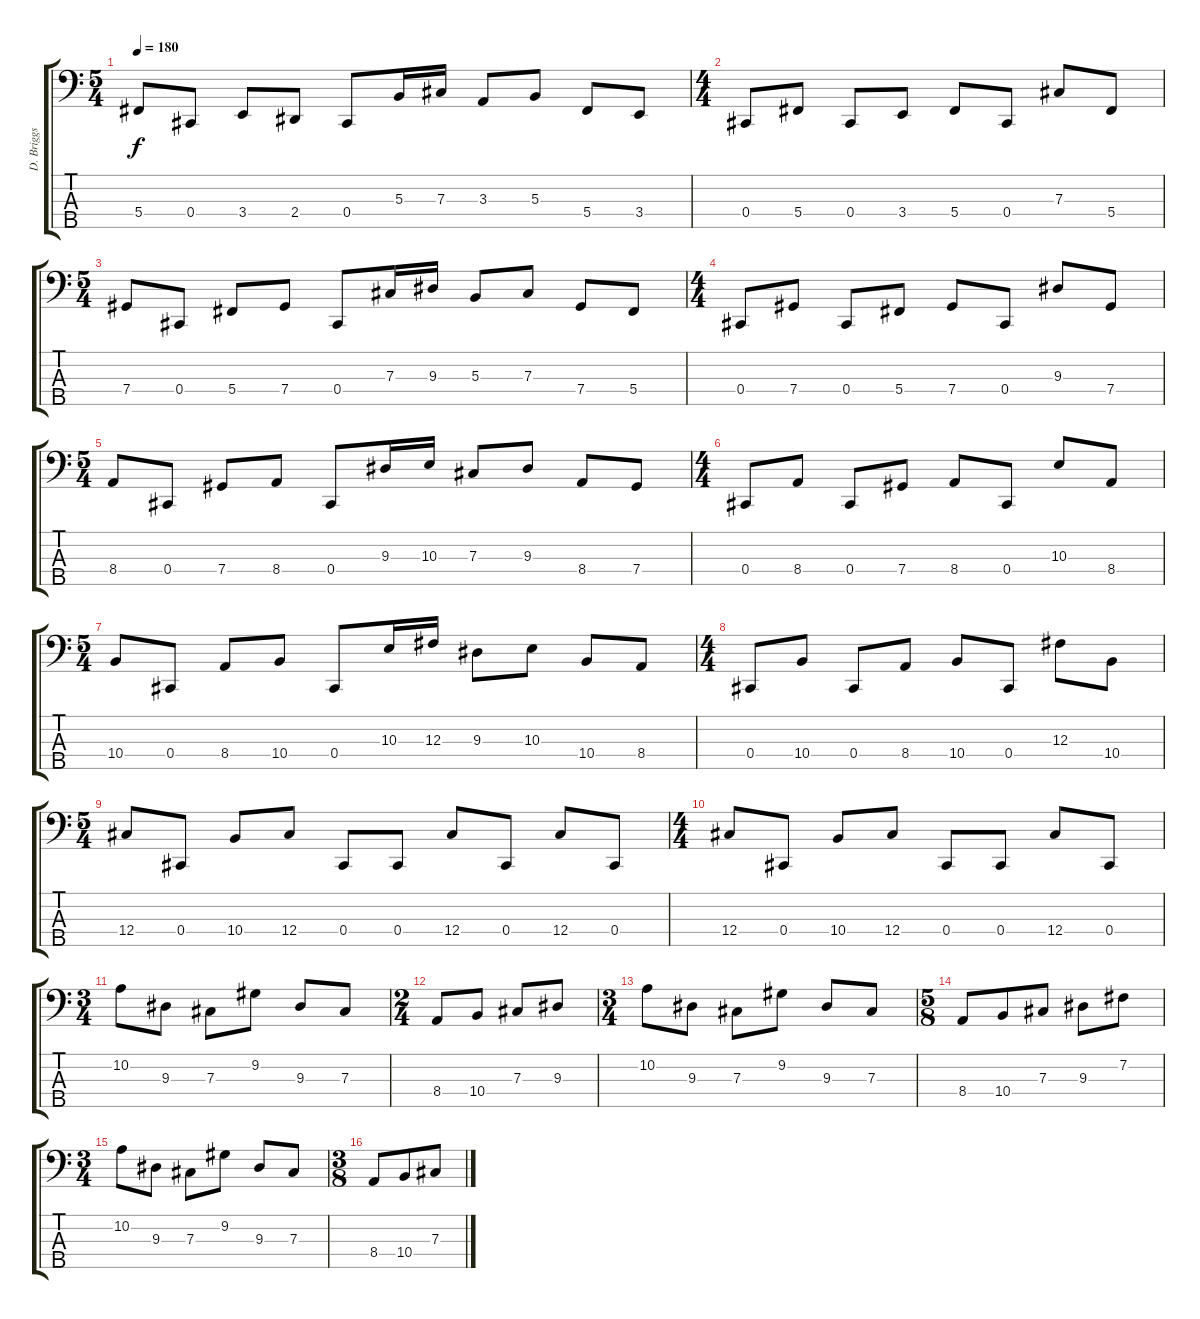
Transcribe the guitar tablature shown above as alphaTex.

\track ("D. Briggs Bass" "D. Briggs ") {instrument electricbassfinger}
\staff {score tabs}
\tuning (E2 B1 Gb1 Db1 Ab0) {hide}
\ts (5 4)
\tempo 180
\clef f4
\ks c
5.4.8{dy f} 0.4.8 3.4.8 2.4.8 0.4.8 5.3.16 7.3.16 3.3.8 5.3.8 5.4.8 3.4.8 |
\ts (4 4)
0.4.8 5.4.8 0.4.8 3.4.8 5.4.8 0.4.8 7.3.8 5.4.8 |
\ts (5 4)
7.4.8 0.4.8 5.4.8 7.4.8 0.4.8 7.3.16 9.3.16 5.3.8 7.3.8 7.4.8 5.4.8 |
\ts (4 4)
0.4.8 7.4.8 0.4.8 5.4.8 7.4.8 0.4.8 9.3.8 7.4.8 |
\ts (5 4)
8.4.8 0.4.8 7.4.8 8.4.8 0.4.8 9.3.16 10.3.16 7.3.8 9.3.8 8.4.8 7.4.8 |
\ts (4 4)
0.4.8 8.4.8 0.4.8 7.4.8 8.4.8 0.4.8 10.3.8 8.4.8 |
\ts (5 4)
10.4.8 0.4.8 8.4.8 10.4.8 0.4.8 10.3.16 12.3.16 9.3.8 10.3.8 10.4.8 8.4.8 |
\ts (4 4)
0.4.8 10.4.8 0.4.8 8.4.8 10.4.8 0.4.8 12.3.8 10.4.8 |
\ts (5 4)
12.4.8 0.4.8 10.4.8 12.4.8 0.4.8 0.4.8 12.4.8 0.4.8 12.4.8 0.4.8 |
\ts (4 4)
12.4.8 0.4.8 10.4.8 12.4.8 0.4.8 0.4.8 12.4.8 0.4.8 |
\ts (3 4)
10.2.8 9.3.8 7.3.8 9.2.8 9.3.8 7.3.8 |
\ts (2 4)
8.4.8 10.4.8 7.3.8 9.3.8 |
\ts (3 4)
10.2.8 9.3.8 7.3.8 9.2.8 9.3.8 7.3.8 |
\ts (5 8)
8.4.8 10.4.8 7.3.8 9.3.8 7.2.8 |
\ts (3 4)
10.2.8 9.3.8 7.3.8 9.2.8 9.3.8 7.3.8 |
\ts (3 8)
8.4.8 10.4.8 7.3.8
